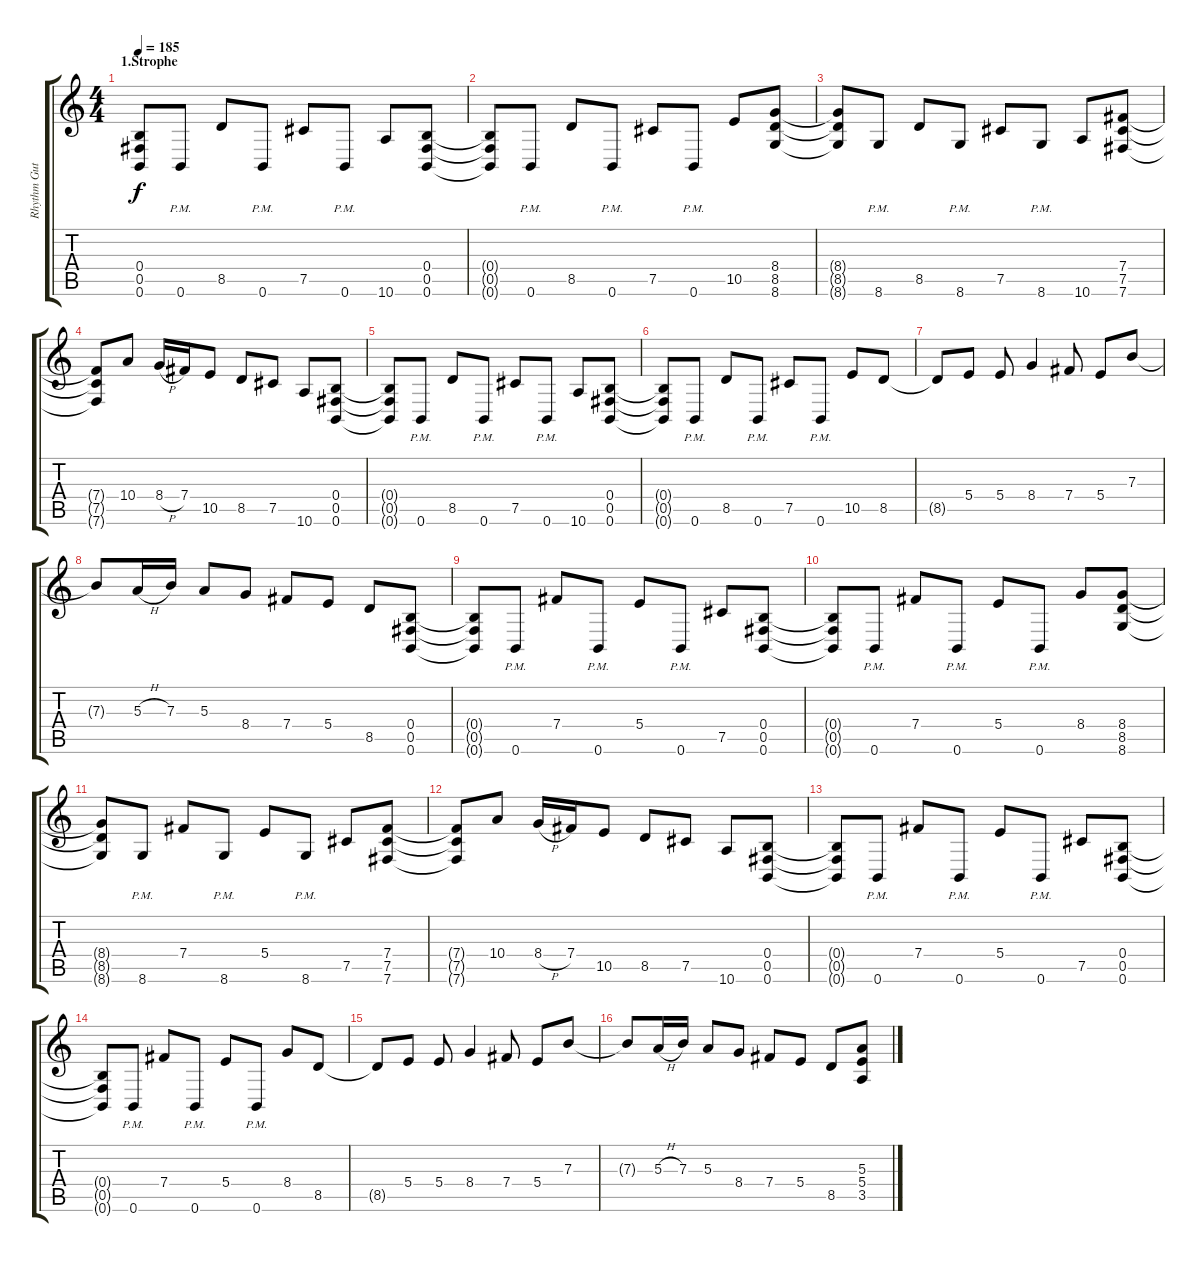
\track ("Rhythm Gutiar - Jona" "Rhythm Gut") {instrument distortionguitar}
\staff {score tabs}
\tuning (Db4 Ab3 E3 B2 Gb2 B1) {hide}
\ts (4 4)
\section ("" "1.Strophe")
\tempo 185
\clef g2
\ks c
(0.4 0.5 0.6).8{dy f} 0.6{pm}.8 8.5.8 0.6{pm}.8 7.5.8 0.6{pm}.8 10.6.8 (0.4 0.5 0.6).8 |
(0.4{t} 0.5{t} 0.6{t}).8 0.6{pm}.8 8.5.8 0.6{pm}.8 7.5.8 0.6{pm}.8 10.5.8 (8.4 8.5 8.6).8 |
(8.4{t} 8.5{t} 8.6{t}).8 8.6{pm}.8 8.5.8 8.6{pm}.8 7.5.8 8.6{pm}.8 10.6.8 (7.4 7.5 7.6).8 |
(7.4{t} 7.5{t} 7.6{t}).8 10.4.8 8.4{h}.16 7.4.16 10.5.8 8.5.8 7.5.8 10.6.8 (0.4 0.5 0.6).8 |
(0.4{t} 0.5{t} 0.6{t}).8 0.6{pm}.8 8.5.8 0.6{pm}.8 7.5.8 0.6{pm}.8 10.6.8 (0.4 0.5 0.6).8 |
(0.4{t} 0.5{t} 0.6{t}).8 0.6{pm}.8 8.5.8 0.6{pm}.8 7.5.8 0.6{pm}.8 10.5.8 8.5.8 |
8.5{t}.8 5.4.8 5.4.8 8.4.4 7.4.8 5.4.8 7.3.8 |
7.3{t}.8 5.3{h}.16 7.3.16 5.3.8 8.4.8 7.4.8 5.4.8 8.5.8 (0.4 0.5 0.6).8 |
(0.4{t} 0.5{t} 0.6{t}).8 0.6{pm}.8 7.4.8 0.6{pm}.8 5.4.8 0.6{pm}.8 7.5.8 (0.4 0.5 0.6).8 |
(0.4{t} 0.5{t} 0.6{t}).8 0.6{pm}.8 7.4.8 0.6{pm}.8 5.4.8 0.6{pm}.8 8.4.8 (8.4 8.5 8.6).8 |
(8.4{t} 8.5{t} 8.6{t}).8 8.6{pm}.8 7.4.8 8.6{pm}.8 5.4.8 8.6{pm}.8 7.5.8 (7.4 7.5 7.6).8 |
(7.4{t} 7.5{t} 7.6{t}).8 10.4.8 8.4{h}.16 7.4.16 10.5.8 8.5.8 7.5.8 10.6.8 (0.4 0.5 0.6).8 |
(0.4{t} 0.5{t} 0.6{t}).8 0.6{pm}.8 7.4.8 0.6{pm}.8 5.4.8 0.6{pm}.8 7.5.8 (0.4 0.5 0.6).8 |
(0.4{t} 0.5{t} 0.6{t}).8 0.6{pm}.8 7.4.8 0.6{pm}.8 5.4.8 0.6{pm}.8 8.4.8 8.5.8 |
8.5{t}.8 5.4.8 5.4.8 8.4.4 7.4.8 5.4.8 7.3.8 |
7.3{t}.8 5.3{h}.16 7.3.16 5.3.8 8.4.8 7.4.8 5.4.8 8.5.8 (5.3 5.4 3.5).8
